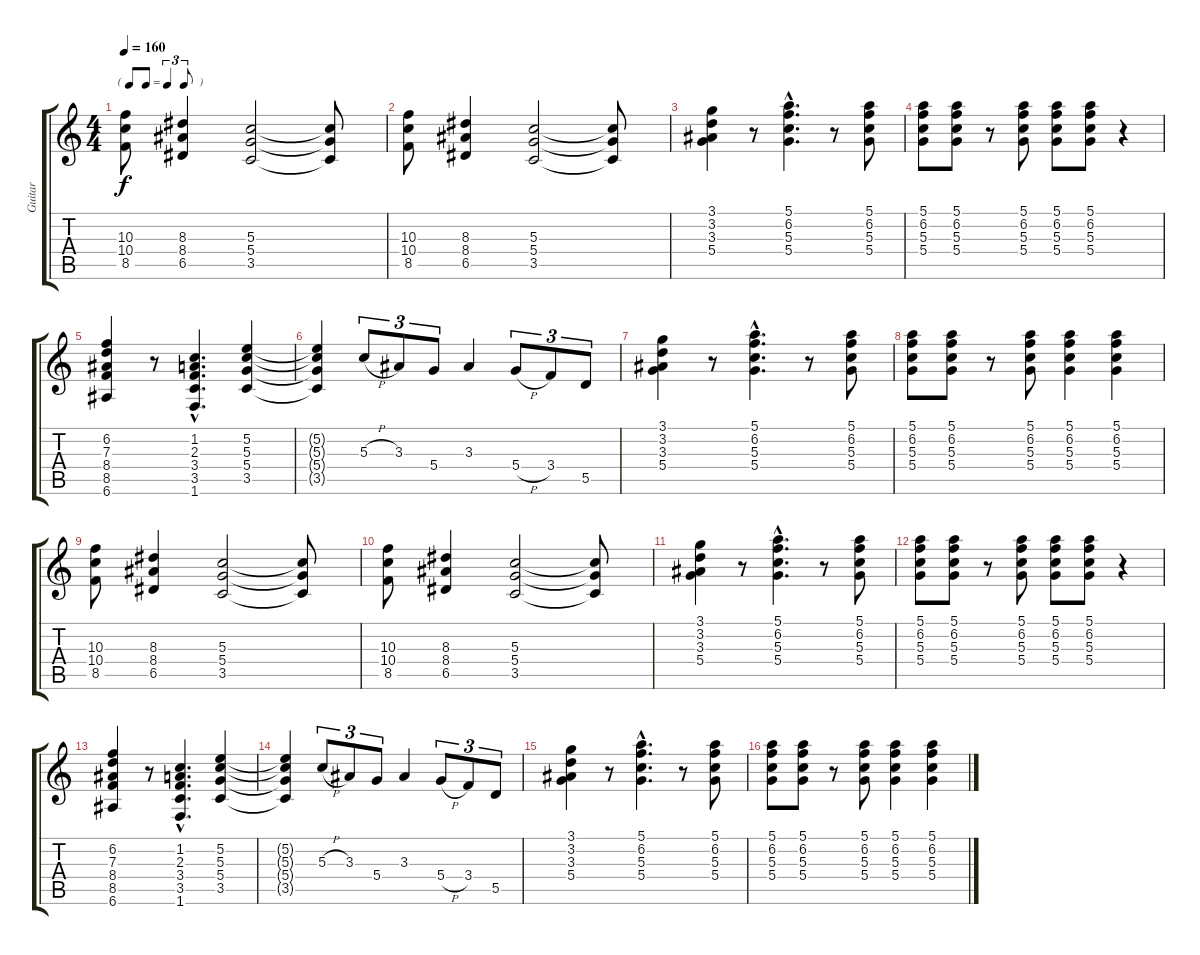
\track ("Guitar" "Guitar") {instrument distortionguitar}
\staff {score tabs}
\tuning (E4 B3 G3 D3 A2 E2) {hide}
\ts (4 4)
\tf triplet8th
\tempo 160
\clef g2
\ks c
(10.3 10.4 8.5).8{dy f} (8.3 8.4 6.5).4 (5.3 5.4 3.5).2 (5.3{t} 5.4{t} 3.5{t}).8 |
(10.3 10.4 8.5).8 (8.3 8.4 6.5).4 (5.3 5.4 3.5).2 (5.3{t} 5.4{t} 3.5{t}).8 |
(3.1 3.2 3.3 5.4).4 r.8 (5.1{hac} 6.2{hac} 5.3{hac} 5.4{hac}).4{d} r.8 (5.1 6.2 5.3 5.4).8 |
(5.1 6.2 5.3 5.4).8 (5.1 6.2 5.3 5.4).8 r.8 (5.1 6.2 5.3 5.4).8 (5.1 6.2 5.3 5.4).8 (5.1 6.2 5.3 5.4).8 r.4 |
(6.2 7.3 8.4 8.5 6.6).4 r.8 (1.2{hac} 2.3{hac} 3.4{hac} 3.5{hac} 1.6{hac}).4{d} (5.2 5.3 5.4 3.5).4 |
(5.2{t} 5.3{t} 5.4{t} 3.5{t}).4 5.3{h}.8{tu (3 2)} 3.3.8{tu (3 2)} 5.4.8{tu (3 2)} 3.3.4 5.4{h}.8{tu (3 2)} 3.4.8{tu (3 2)} 5.5.8{tu (3 2)} |
(3.1 3.2 3.3 5.4).4 r.8 (5.1{hac} 6.2{hac} 5.3{hac} 5.4{hac}).4{d} r.8 (5.1 6.2 5.3 5.4).8 |
(5.1 6.2 5.3 5.4).8 (5.1 6.2 5.3 5.4).8 r.8 (5.1 6.2 5.3 5.4).8 (5.1 6.2 5.3 5.4).4 (5.1 6.2 5.3 5.4).4 |
(10.3 10.4 8.5).8 (8.3 8.4 6.5).4 (5.3 5.4 3.5).2 (5.3{t} 5.4{t} 3.5{t}).8 |
(10.3 10.4 8.5).8 (8.3 8.4 6.5).4 (5.3 5.4 3.5).2 (5.3{t} 5.4{t} 3.5{t}).8 |
(3.1 3.2 3.3 5.4).4 r.8 (5.1{hac} 6.2{hac} 5.3{hac} 5.4{hac}).4{d} r.8 (5.1 6.2 5.3 5.4).8 |
(5.1 6.2 5.3 5.4).8 (5.1 6.2 5.3 5.4).8 r.8 (5.1 6.2 5.3 5.4).8 (5.1 6.2 5.3 5.4).8 (5.1 6.2 5.3 5.4).8 r.4 |
(6.2 7.3 8.4 8.5 6.6).4 r.8 (1.2{hac} 2.3{hac} 3.4{hac} 3.5{hac} 1.6{hac}).4{d} (5.2 5.3 5.4 3.5).4 |
(5.2{t} 5.3{t} 5.4{t} 3.5{t}).4 5.3{h}.8{tu (3 2)} 3.3.8{tu (3 2)} 5.4.8{tu (3 2)} 3.3.4 5.4{h}.8{tu (3 2)} 3.4.8{tu (3 2)} 5.5.8{tu (3 2)} |
(3.1 3.2 3.3 5.4).4 r.8 (5.1{hac} 6.2{hac} 5.3{hac} 5.4{hac}).4{d} r.8 (5.1 6.2 5.3 5.4).8 |
(5.1 6.2 5.3 5.4).8 (5.1 6.2 5.3 5.4).8 r.8 (5.1 6.2 5.3 5.4).8 (5.1 6.2 5.3 5.4).4 (5.1 6.2 5.3 5.4).4
